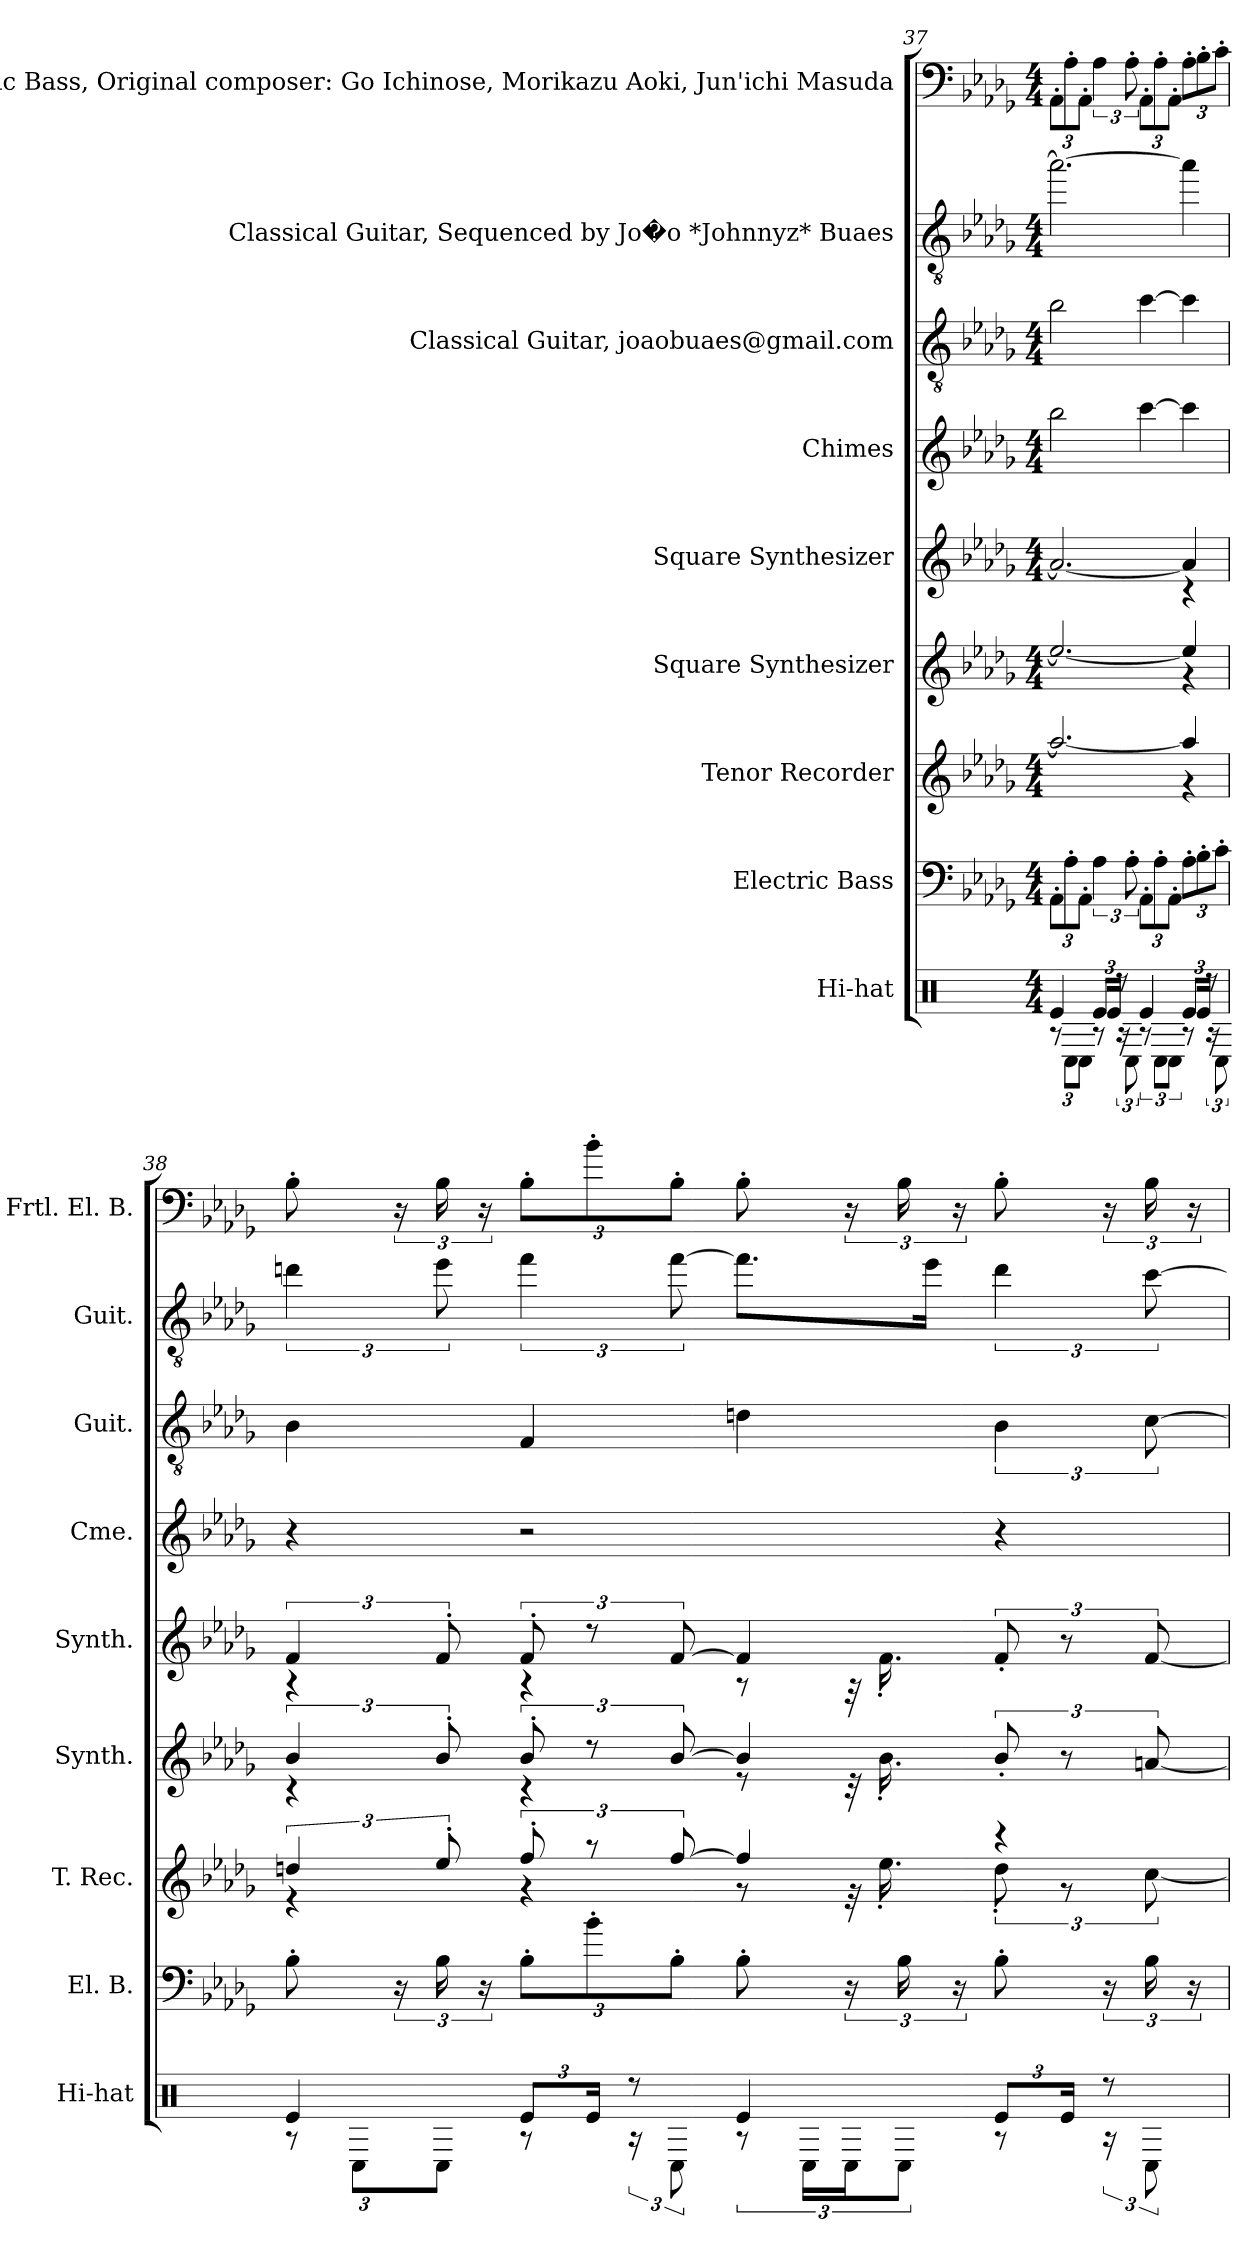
**kern	**kern	**kern	**kern	**kern	**kern	**kern	**kern	**kern
*part9	*part8	*part7	*part6	*part5	*part4	*part3	*part2	*part1
*staff9	*staff8	*staff7	*staff6	*staff5	*staff4	*staff3	*staff2	*staff1
*I"Hi-hat	*I"Electric Bass	*I"Tenor Recorder	*I"Square Synthesizer	*I"Square Synthesizer	*I"Chimes	*I"Classical Guitar, joaobuaes@gmail.com	*I"Classical Guitar, Sequenced by Jo�o *Johnnyz* Buaes	*I"Fretless Electric Bass, Original composer: Go Ichinose, Morikazu Aoki, Jun'ichi Masuda
*I'Hi-hat	*I'El. B.	*I'T. Rec.	*I'Synth.	*I'Synth.	*I'Cme.	*I'Guit.	*I'Guit.	*I'Frtl. El. B.
!!LO:PB:g=z
*clefX	*clefF4	*clefG2	*clefG2	*clefG2	*clefG2	*clefGv2	*clefGv2	*clefF4
*	*ITrd7c12	*	*	*	*	*	*	*ITrd7c12
*k[]	*k[b-e-a-d-g-]	*k[b-e-a-d-g-]	*k[b-e-a-d-g-]	*k[b-e-a-d-g-]	*k[b-e-a-d-g-]	*k[b-e-a-d-g-]	*k[b-e-a-d-g-]	*k[b-e-a-d-g-]
*M4/4	*M4/4	*M4/4	*M4/4	*M4/4	*M4/4	*M4/4	*M4/4	*M4/4
=37	=37	=37	=37	=37	=37	=37	=37	=37
*^	*	*	*	*	*	*	*	*
*	*	*Xbrackettup	*	*	*	*	*	*	*Xbrackettup
*	*	*	*^	*^	*^	*	*	*	*
4Re/	12r	12AAA-'\L	2.aa-/_	2.ryy	2.ee-/_	2.ryy	2.a-/_	2.ryy	2bb-\	2b-\	2.aa-\_	12AAA-'\L
.	12RC\L	12AA-'\	.	.	.	.	.	.	.	.	.	12AA-'\
.	12RC\J	12AAA-'\J	.	.	.	.	.	.	.	.	.	12AAA-'\J
*Xbrackettup	*	*brackettup	*	*	*	*	*	*	*	*	*	*brackettup
12Re/L	8r	6AA-\	.	.	.	.	.	.	.	.	.	6AA-\
24Re/Jk	.	.	.	.	.	.	.	.	.	.	.	.
*	*brackettup	*	*	*	*	*	*	*	*	*	*	*
8r	24r	.	.	.	.	.	.	.	.	.	.	.
.	12RC\	12AA-'\	.	.	.	.	.	.	.	.	.	12AA-'\
*	*	*Xbrackettup	*	*	*	*	*	*	*	*	*	*Xbrackettup
4Re/	12r	12AAA-'\L	.	.	.	.	.	.	[4ccc\	[4cc\	.	12AAA-'\L
.	12RC\L	12AA-'\	.	.	.	.	.	.	.	.	.	12AA-'\
.	12RC\J	12AAA-'\J	.	.	.	.	.	.	.	.	.	12AAA-'\J
*Xbrackettup	*	*	*	*	*	*	*	*	*	*	*	*
12Re/L	8r	12AA-'\L	4aa-/]	4r	4ee-/]	4r	4a-/]	4r	4ccc\]	4cc\]	4aa-\]	12AA-'\L
24Re/Jk	.	12BB-'\	.	.	.	.	.	.	.	.	.	12BB-'\
*	*brackettup	*	*	*	*	*	*	*	*	*	*	*
8r	24r	.	.	.	.	.	.	.	.	.	.	.
.	12RC\	12C'\J	.	.	.	.	.	.	.	.	.	12C'\J
=38	=38	=38	=38	=38	=38	=38	=38	=38	=38	=38	=38	=38
4Re/	12r	8BB-'\	6ddn/	4r	6b-/	4r	6f/	4r	4r	4B-\	6ddn\	8BB-'\
.	12RC\L	.	.	.	.	.	.	.	.	.	.	.
*	*	*brackettup	*	*	*	*	*	*	*	*	*	*brackettup
.	.	24r	.	.	.	.	.	.	.	.	.	24r
.	12RC\J	24BB-\	12ee-'/	.	12b-'/	.	12f'/	.	.	.	12ee-\	24BB-\
.	.	24r	.	.	.	.	.	.	.	.	.	24r
*Xbrackettup	*	*Xbrackettup	*	*	*	*	*	*	*	*	*	*Xbrackettup
12Re/L	8r	12BB-'\L	12ff'/	4r	12b-'/	4r	12f'/	4r	2r	4F/	6ff\	12BB-'\L
24Re/Jk	.	12B-'\	12r	.	12r	.	12r	.	.	.	.	12B-'\
*	*brackettup	*	*	*	*	*	*	*	*	*	*	*
8r	24r	.	.	.	.	.	.	.	.	.	.	.
.	12RC\	12BB-'\J	[12ff/	.	[12b-/	.	[12f/	.	.	.	[12ff\	12BB-'\J
4Re/	12r	8BB-'\	4ff/]	8r	4b-/]	8r	4f/]	8r	.	4dn\	8.ff\L]	8BB-'\
.	24RC\LL	.	.	.	.	.	.	.	.	.	.	.
*	*Xbrackettup	*brackettup	*	*	*	*	*	*	*	*	*	*brackettup
.	24RC\J	24r	.	32r	.	32r	.	32r	.	.	.	24r
.	.	.	.	16.ee-'\	.	16.b-'\	.	16.f'\	.	.	.	.
.	12RC\J	24BB-\	.	.	.	.	.	.	.	.	.	24BB-\
.	.	.	.	.	.	.	.	.	.	.	16ee-\Jk	.
.	.	24r	.	.	.	.	.	.	.	.	.	24r
12Re/L	8r	8BB-'\	4r	12dd'\	12b-'/	4ryy	12f'/	4ryy	4r	6B-\	6dd\	8BB-'\
24Re/Jk	.	.	.	12r	12r	.	12r	.	.	.	.	.
*	*brackettup	*	*	*	*	*	*	*	*	*	*	*
8r	24r	24r	.	.	.	.	.	.	.	.	.	24r
.	12RC\	24BB-\	.	[12cc\	[12an/	.	[12f/	.	.	[12c\	[12cc\	24BB-\
.	.	24r	.	.	.	.	.	.	.	.	.	24r
*	*	*	*v	*v	*	*	*v	*v	*	*	*	*
*v	*v	*	*	*v	*v	*	*	*	*	*
=	=	=	=	=	=	=	=	=
*-	*-	*-	*-	*-	*-	*-	*-	*-
